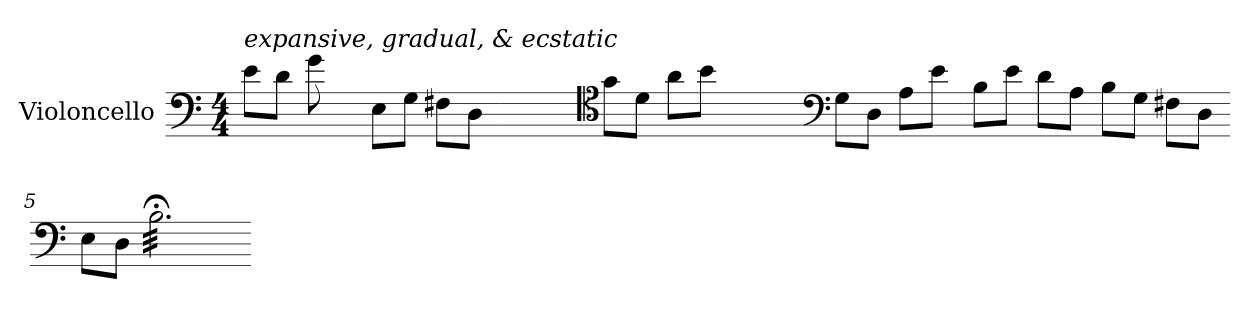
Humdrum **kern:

**kern
*part1
*staff1
*I"Violoncello
*I'Vc.
*clefF4
*k[]
*M4/4
=1
!LO:TX:a:i:t=expansive, gradual, & ecstatic
8eL
8dJ
8g
8ryy
8EL
8GJ
8F#XL
8DJ
=2-
4ryy
4ryy
*clefC4
8gL
8dJ
8aL
8bJ
=3-
4ryy
4ryy
*clefF4
8GL
8DJ
8AL
8eJ
=4-
8BL
8eJ
8dL
8AJ
8BL
8GJ
8F#XL
8DJ
=5-
8EL
8DJ
*tremolo
32B;<\LLL
32B;<\
32B;<\
32B;<\
32B;<\
32B;<\
32B;<\
32B;<\
32B;<\
32B;<\
32B;<\
32B;<\
32B;<\
32B;<\
32B;<\
32B;<\
32B;<\
32B;<\
32B;<\
32B;<\
32B;<\
32B;<\
32B;<\
32B;<\JJJ
*Xtremolo
=-
*-
